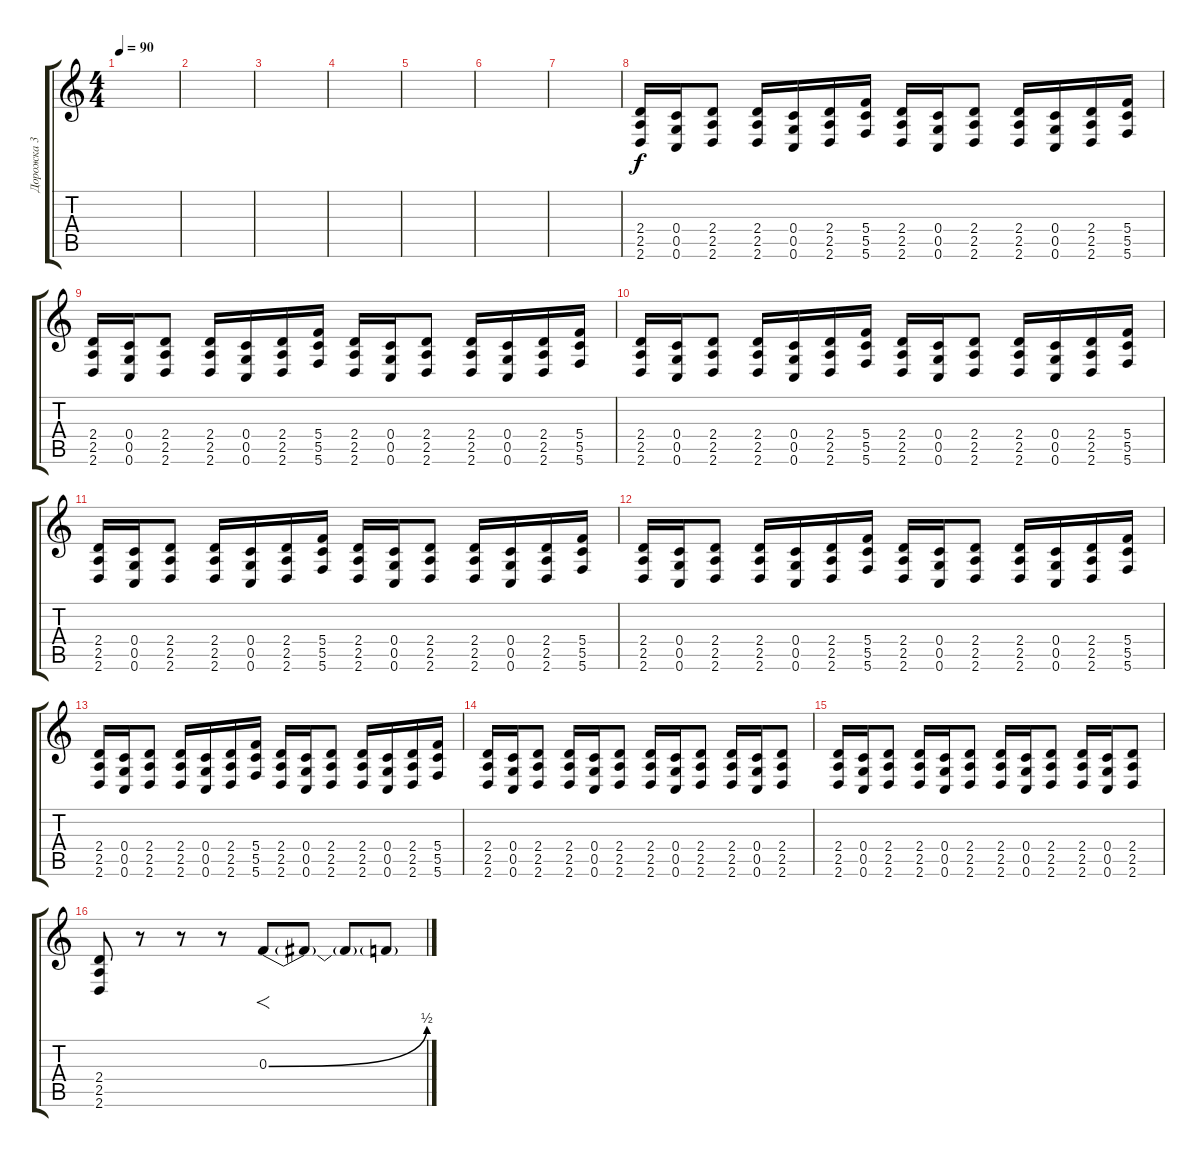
\track ("Дорожка 3" "Дорожка 3") {instrument distortionguitar}
\staff {score tabs}
\tuning (D4 A3 F3 C3 G2 C2) {hide}
\ts (4 4)
\tempo 90
\clef g2
\ks c
|
|
|
|
|
|
|
(2.4 2.5 2.6).16 (0.4 0.5 0.6).16 (2.4 2.5 2.6).8 (2.4 2.5 2.6).16 (0.4 0.5 0.6).16 (2.4 2.5 2.6).16 (5.4 5.5 5.6).16 (2.4 2.5 2.6).16 (0.4 0.5 0.6).16 (2.4 2.5 2.6).8 (2.4 2.5 2.6).16 (0.4 0.5 0.6).16 (2.4 2.5 2.6).16 (5.4 5.5 5.6).16 |
(2.4 2.5 2.6).16 (0.4 0.5 0.6).16 (2.4 2.5 2.6).8 (2.4 2.5 2.6).16 (0.4 0.5 0.6).16 (2.4 2.5 2.6).16 (5.4 5.5 5.6).16 (2.4 2.5 2.6).16 (0.4 0.5 0.6).16 (2.4 2.5 2.6).8 (2.4 2.5 2.6).16 (0.4 0.5 0.6).16 (2.4 2.5 2.6).16 (5.4 5.5 5.6).16 |
(2.4 2.5 2.6).16 (0.4 0.5 0.6).16 (2.4 2.5 2.6).8 (2.4 2.5 2.6).16 (0.4 0.5 0.6).16 (2.4 2.5 2.6).16 (5.4 5.5 5.6).16 (2.4 2.5 2.6).16 (0.4 0.5 0.6).16 (2.4 2.5 2.6).8 (2.4 2.5 2.6).16 (0.4 0.5 0.6).16 (2.4 2.5 2.6).16 (5.4 5.5 5.6).16 |
(2.4 2.5 2.6).16 (0.4 0.5 0.6).16 (2.4 2.5 2.6).8 (2.4 2.5 2.6).16 (0.4 0.5 0.6).16 (2.4 2.5 2.6).16 (5.4 5.5 5.6).16 (2.4 2.5 2.6).16 (0.4 0.5 0.6).16 (2.4 2.5 2.6).8 (2.4 2.5 2.6).16 (0.4 0.5 0.6).16 (2.4 2.5 2.6).16 (5.4 5.5 5.6).16 |
(2.4 2.5 2.6).16 (0.4 0.5 0.6).16 (2.4 2.5 2.6).8 (2.4 2.5 2.6).16 (0.4 0.5 0.6).16 (2.4 2.5 2.6).16 (5.4 5.5 5.6).16 (2.4 2.5 2.6).16 (0.4 0.5 0.6).16 (2.4 2.5 2.6).8 (2.4 2.5 2.6).16 (0.4 0.5 0.6).16 (2.4 2.5 2.6).16 (5.4 5.5 5.6).16 |
(2.4 2.5 2.6).16 (0.4 0.5 0.6).16 (2.4 2.5 2.6).8 (2.4 2.5 2.6).16 (0.4 0.5 0.6).16 (2.4 2.5 2.6).16 (5.4 5.5 5.6).16 (2.4 2.5 2.6).16 (0.4 0.5 0.6).16 (2.4 2.5 2.6).8 (2.4 2.5 2.6).16 (0.4 0.5 0.6).16 (2.4 2.5 2.6).16 (5.4 5.5 5.6).16 |
(2.4 2.5 2.6).16 (0.4 0.5 0.6).16 (2.4 2.5 2.6).8 (2.4 2.5 2.6).16 (0.4 0.5 0.6).16 (2.4 2.5 2.6).8 (2.4 2.5 2.6).16 (0.4 0.5 0.6).16 (2.4 2.5 2.6).8 (2.4 2.5 2.6).16 (0.4 0.5 0.6).16 (2.4 2.5 2.6).8 |
(2.4 2.5 2.6).16 (0.4 0.5 0.6).16 (2.4 2.5 2.6).8 (2.4 2.5 2.6).16 (0.4 0.5 0.6).16 (2.4 2.5 2.6).8 (2.4 2.5 2.6).16 (0.4 0.5 0.6).16 (2.4 2.5 2.6).8 (2.4 2.5 2.6).16 (0.4 0.5 0.6).16 (2.4 2.5 2.6).8 |
(2.4 2.5 2.6).8 r.8 r.8 r.8 0.3{be (bend 0 0 60 2)}.8{f} 0.3{t}.8 0.3{t}.8 0.3{t}.8
